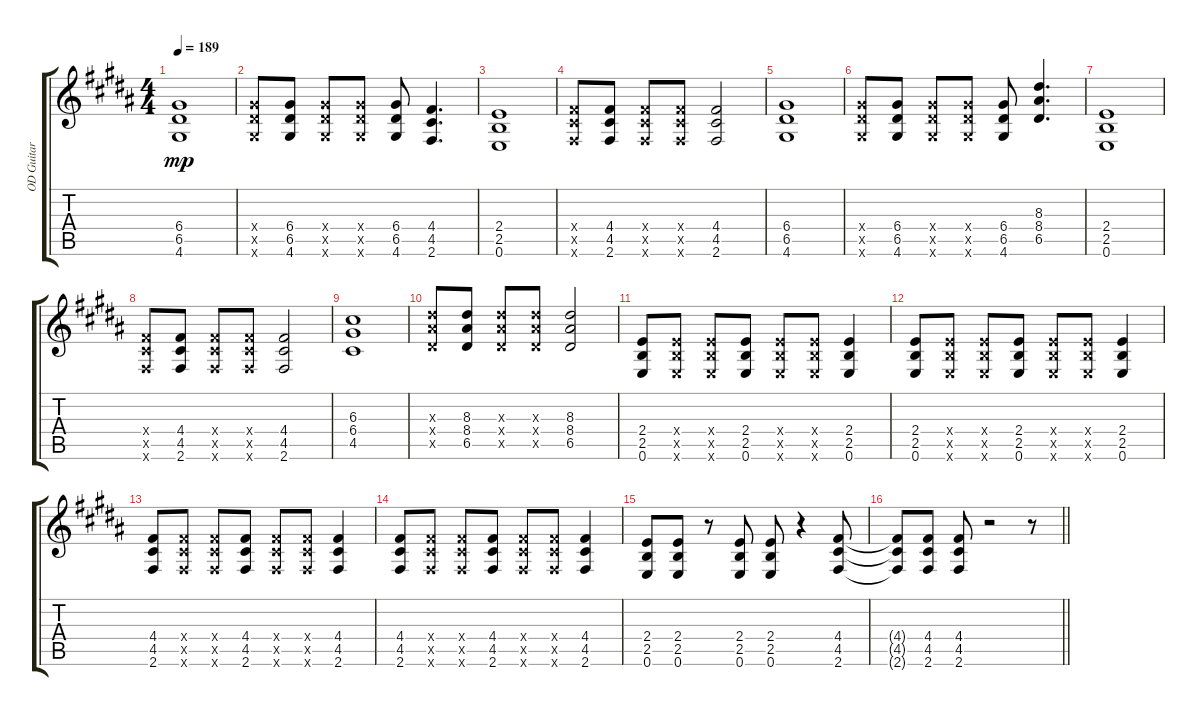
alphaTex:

\track ("OD Guitar" "OD Guitar") {instrument overdrivenguitar}
\staff {score tabs}
\tuning (E4 B3 G3 D3 A2 E2) {hide}
\ts (4 4)
\tempo 189
\clef g2
\ks b
(6.4 6.5 4.6).1{dy mp} |
(6.4{x} 6.5{x} 4.6{x}).8 (6.4 6.5 4.6).8 (6.4{x} 6.5{x} 4.6{x}).8 (6.4{x} 6.5{x} 4.6{x}).8 (6.4 6.5 4.6).8 (4.4 4.5 2.6).4{d} |
(2.4 2.5 0.6).1 |
(4.4{x} 4.5{x} 2.6{x}).8 (4.4 4.5 2.6).8 (4.4{x} 4.5{x} 2.6{x}).8 (4.4{x} 4.5{x} 2.6{x}).8 (4.4 4.5 2.6).2 |
(6.4 6.5 4.6).1 |
(6.4{x} 6.5{x} 4.6{x}).8 (6.4 6.5 4.6).8 (6.4{x} 6.5{x} 4.6{x}).8 (6.4{x} 6.5{x} 4.6{x}).8 (6.4 6.5 4.6).8 (8.3 8.4 6.5).4{d} |
(2.4 2.5 0.6).1 |
(4.4{x} 4.5{x} 2.6{x}).8 (4.4 4.5 2.6).8 (4.4{x} 4.5{x} 2.6{x}).8 (4.4{x} 4.5{x} 2.6{x}).8 (4.4 4.5 2.6).2 |
(6.3 6.4 4.5).1 |
(8.3{x} 8.4{x} 6.5{x}).8 (8.3 8.4 6.5).8 (8.3{x} 8.4{x} 6.5{x}).8 (8.3{x} 8.4{x} 6.5{x}).8 (8.3 8.4 6.5).2 |
(2.4 2.5 0.6).8 (2.4{x} 2.5{x} 0.6{x}).8 (2.4{x} 2.5{x} 0.6{x}).8 (2.4 2.5 0.6).8 (2.4{x} 2.5{x} 0.6{x}).8 (2.4{x} 2.5{x} 0.6{x}).8 (2.4 2.5 0.6).4 |
(2.4 2.5 0.6).8 (2.4{x} 2.5{x} 0.6{x}).8 (2.4{x} 2.5{x} 0.6{x}).8 (2.4 2.5 0.6).8 (2.4{x} 2.5{x} 0.6{x}).8 (2.4{x} 2.5{x} 0.6{x}).8 (2.4 2.5 0.6).4 |
(4.4 4.5 2.6).8 (4.4{x} 4.5{x} 2.6{x}).8 (4.4{x} 4.5{x} 2.6{x}).8 (4.4 4.5 2.6).8 (4.4{x} 4.5{x} 2.6{x}).8 (4.4{x} 4.5{x} 2.6{x}).8 (4.4 4.5 2.6).4 |
(4.4 4.5 2.6).8 (4.4{x} 4.5{x} 2.6{x}).8 (4.4{x} 4.5{x} 2.6{x}).8 (4.4 4.5 2.6).8 (4.4{x} 4.5{x} 2.6{x}).8 (4.4{x} 4.5{x} 2.6{x}).8 (4.4 4.5 2.6).4 |
(2.4 2.5 0.6).8 (2.4 2.5 0.6).8 r.8 (2.4 2.5 0.6).8 (2.4 2.5 0.6).8 r.4 (4.4 4.5 2.6).8 |
\barLineRight lightlight
(4.4{t} 4.5{t} 2.6{t}).8 (4.4 4.5 2.6).8 (4.4 4.5 2.6).8 r.2 r.8
